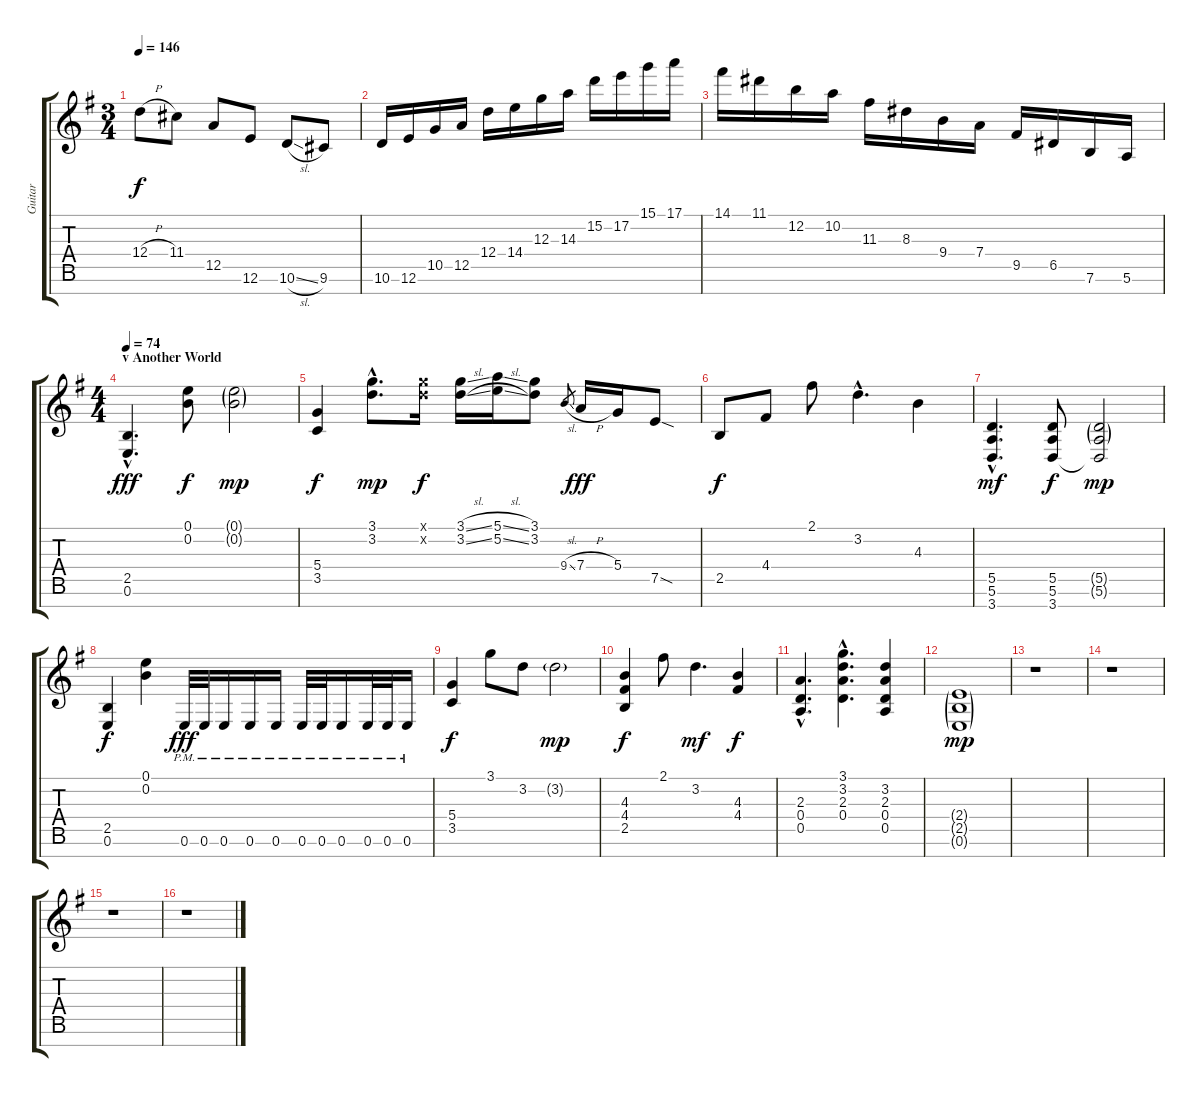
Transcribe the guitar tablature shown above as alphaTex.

\track ("Guitar" "Guitar") {instrument distortionguitar}
\staff {score tabs}
\tuning (E4 B3 G3 D3 A2 E2 B1) {hide}
\ts (3 4)
\tempo 146
\clef g2
\ks g
12.4{h}.8{dy f} 11.4.8 12.5.8 12.6.8 10.6{sl}.8 9.6.8 |
10.6.16 12.6.16 10.5.16 12.5.16 12.4.16 14.4.16 12.3.16 14.3.16 15.2.16 17.2.16 15.1.16 17.1.16 |
14.1.16 11.1.16 12.2.16 10.2.16 11.3.16 8.3.16 9.4.16 7.4.16 9.5.16 6.5.16 7.6.16 5.6.16 |
\ts (4 4)
\section ("" "v Another World")
\tempo 74
(2.5{hac} 0.6{hac}).4{d dy fff} (0.1 0.2).8{dy f} (0.1{g} 0.2{g}).2{dy mp} |
(5.4 3.5).4{dy f} (3.1{hac} 3.2{hac}).8{d dy mp} (3.1{x} 3.2{x}).16{dy f} (3.1{sl} 3.2{sl}).16 (5.1{sl} 5.2{sl}).16 (3.1 3.2).8 9.4{sl}.8{gr} 7.4{h}.16{dy fff} 5.4.16 7.5{sod}.8 |
2.5.8{dy f} 4.4.8 2.1.8 3.2{hac}.4{d} 4.3.4 |
(5.5{hac} 5.6{hac} 3.7{hac}).4{d dy mf} (5.5 5.6 3.7).8{dy f} (5.5{g} 5.6{g} 3.7{t}).2{dy mp} |
(2.5 0.6).4{dy f} (0.1 0.2).4 0.6{pm}.32{dy fff} 0.6{pm}.32 0.6{pm}.16 0.6{pm}.16 0.6{pm}.16 0.6{pm}.32 0.6{pm}.32 0.6{pm}.16 0.6{pm}.32 0.6{pm}.32 0.6{pm}.16 |
(5.4 3.5).4{dy f} 3.1.8 3.2.8 3.2{g}.2{dy mp} |
(4.3 4.4 2.5).4{dy f} 2.1.8 3.2.4{d dy mf} (4.3 4.4).4{dy f} |
(2.3{hac} 0.4{hac} 0.5{hac}).4{d} (3.1{hac} 3.2{hac} 2.3{hac} 0.4{hac}).4{d} (3.2 2.3 0.4 0.5).4 |
(2.4{g} 2.5{g} 0.6{g}).1{dy mp} |
r.1 |
r.1 |
r.1 |
r.1
